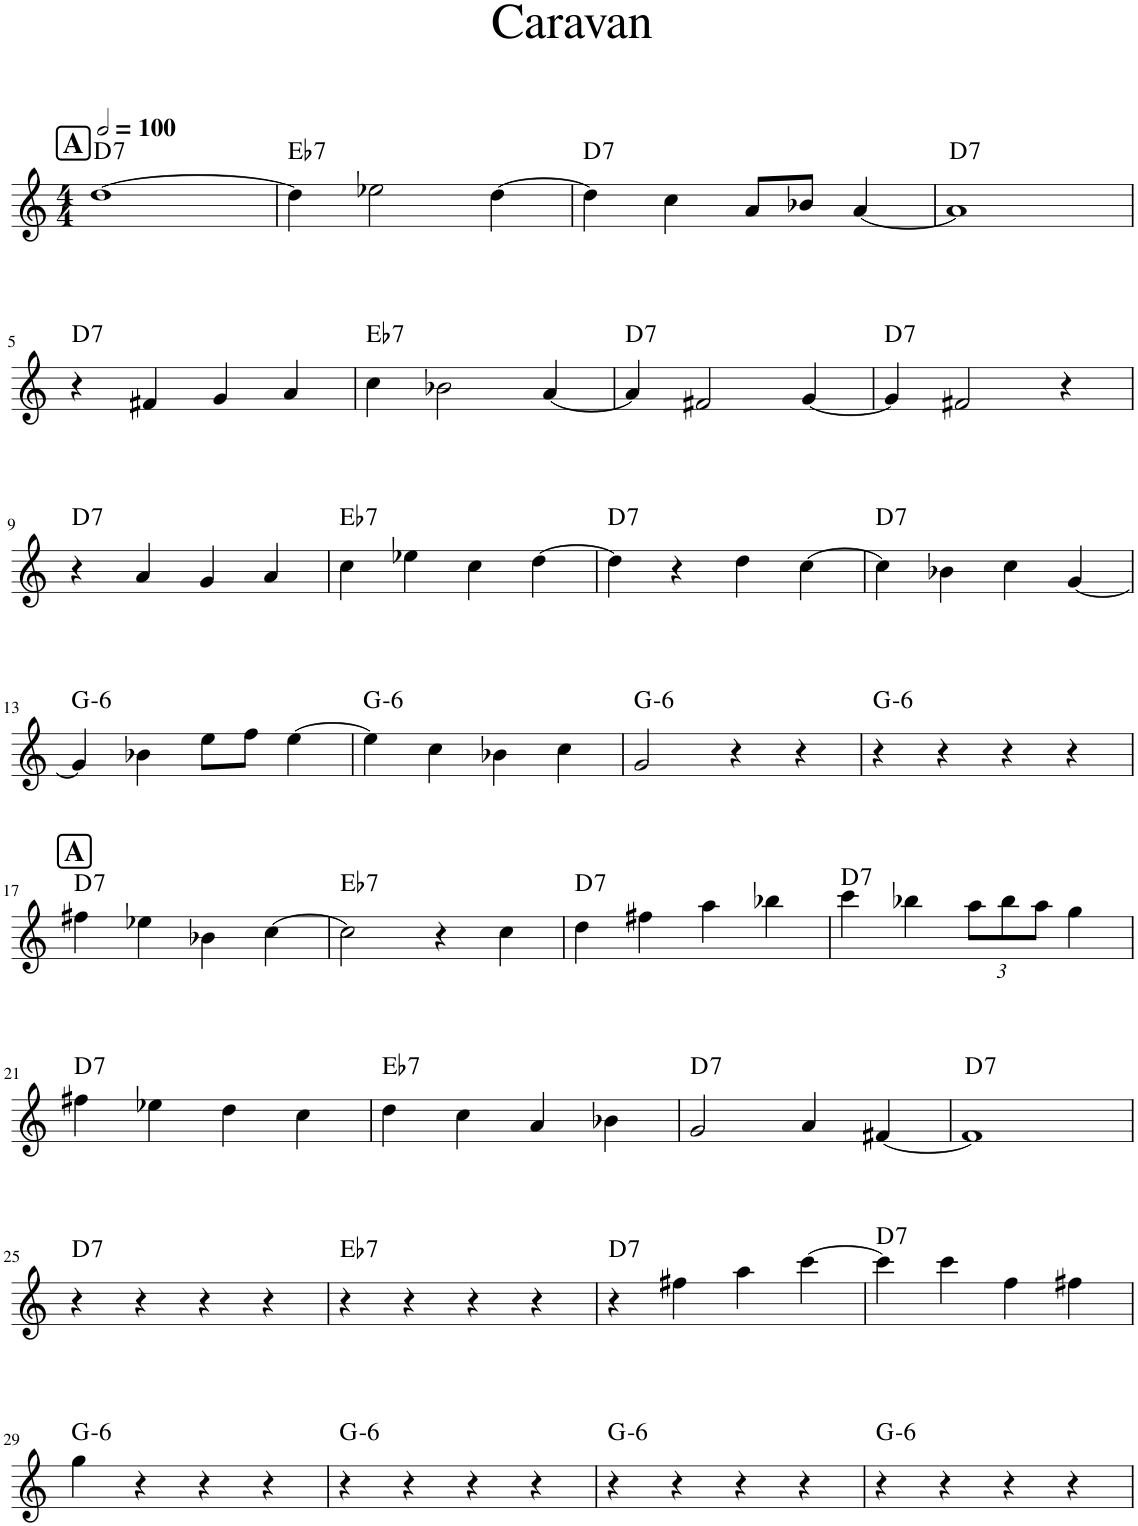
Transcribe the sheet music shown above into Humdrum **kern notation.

**kern	**harte
*part1	*part1
*staff1	*
*I"Tenor Saxophone	*
*I'T. Sax.	*
*clefG2	*
*Trd8c14	*
*k[]	*
*M4/4	*
*MM200	*
!!LO:REH:place=s1:a:B:cj:fs=14:t=A
=1	=1
!	!LO:H:kt=7
[1dd	D:7
=2	=2
!	!LO:H:kt=7
4dd\]	Eb:7
2ee-X\	.
[4dd\	.
=3	=3
!	!LO:H:kt=7
4dd\]	D:7
4cc\	.
8a/L	.
8b-X/J	.
[4a/	.
=4	=4
!	!LO:H:kt=7
1a]	D:7
!!LO:LB:g=z
=5	=5
!	!LO:H:kt=7
4r	D:7
4f#X/	.
4g/	.
4a/	.
=6	=6
!	!LO:H:kt=7
4cc\	Eb:7
2b-X\	.
[4a/	.
=7	=7
!	!LO:H:kt=7
4a/]	D:7
2f#X/	.
[4g/	.
=8	=8
!	!LO:H:kt=7
4g/]	D:7
2f#X/	.
4r	.
!!LO:LB:g=z
=9	=9
!	!LO:H:kt=7
4r	D:7
4a/	.
4g/	.
4a/	.
=10	=10
!	!LO:H:kt=7
4cc\	Eb:7
4ee-X\	.
4cc\	.
[4dd\	.
=11	=11
!	!LO:H:kt=7
4dd\]	D:7
4r	.
4dd\	.
[4cc\	.
=12	=12
!	!LO:H:kt=7
4cc\]	D:7
4b-X\	.
4cc\	.
[4g/	.
!!LO:LB:g=z
=13	=13
!	!LO:H:kt=6
4g/]	G:min6
4b-X\	.
8ee\L	.
8ff\J	.
[4ee\	.
=14	=14
!	!LO:H:kt=6
4ee\]	G:min6
4cc\	.
4b-X\	.
4cc\	.
=15	=15
!	!LO:H:kt=6
2g/	G:min6
4r	.
4r	.
=16	=16
!	!LO:H:kt=6
4r	G:min6
4r	.
4r	.
4r	.
!!LO:LB:g=z
!!LO:REH:place=s1:a:B:cj:fs=14:t=A
=17	=17
!	!LO:H:kt=7
4ff#X\	D:7
4ee-X\	.
4b-X\	.
[4cc\	.
=18	=18
!	!LO:H:kt=7
2cc\]	Eb:7
4r	.
4cc\	.
=19	=19
!	!LO:H:kt=7
4dd\	D:7
4ff#X\	.
4aa\	.
4bb-X\	.
=20	=20
!	!LO:H:kt=7
4ccc\	D:7
4bb-X\	.
*Xbrackettup	*
12aa\L	.
12bb-\	.
12aa\J	.
4gg\	.
!!LO:LB:g=z
=21	=21
!	!LO:H:kt=7
4ff#X\	D:7
4ee-X\	.
4dd\	.
4cc\	.
=22	=22
!	!LO:H:kt=7
4dd\	Eb:7
4cc\	.
4a/	.
4b-X\	.
=23	=23
!	!LO:H:kt=7
2g/	D:7
4a/	.
[4f#X/	.
=24	=24
!	!LO:H:kt=7
1f#]	D:7
!!LO:LB:g=z
=25	=25
!	!LO:H:kt=7
4r	D:7
4r	.
4r	.
4r	.
=26	=26
!	!LO:H:kt=7
4r	Eb:7
4r	.
4r	.
4r	.
=27	=27
!	!LO:H:kt=7
4r	D:7
4ff#X\	.
4aa\	.
[4ccc\	.
=28	=28
!	!LO:H:kt=7
4ccc\]	D:7
4ccc\	.
4ff\	.
4ff#X\	.
!!LO:LB:g=z
=29	=29
!	!LO:H:kt=6
4gg\	G:min6
4r	.
4r	.
4r	.
=30	=30
!	!LO:H:kt=6
4r	G:min6
4r	.
4r	.
4r	.
=31	=31
!	!LO:H:kt=6
4r	G:min6
4r	.
4r	.
4r	.
=32	=32
!	!LO:H:kt=6
4r	G:min6
4r	.
4r	.
4r	.
=	=
*-	*-
